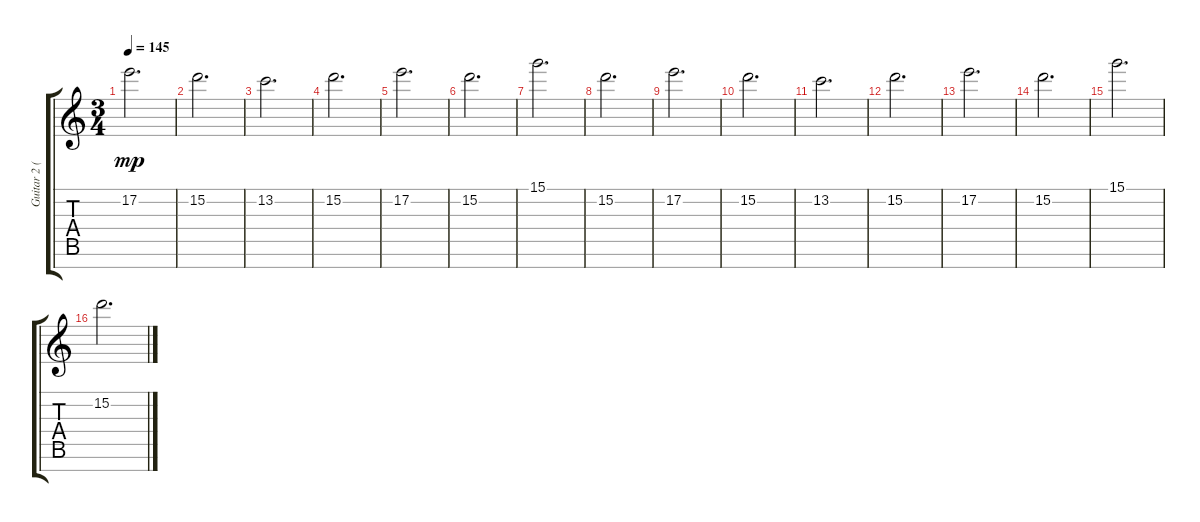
\track ("Guitar 2 (OD)" "Guitar 2 (") {instrument distortionguitar}
\staff {score tabs}
\tuning (E4 B3 G3 D3 A2 E2 B1) {hide}
\ts (3 4)
\tempo 145
\clef g2
\ks c
17.2.2{d dy mp} |
15.2.2{d} |
13.2.2{d} |
15.2.2{d} |
17.2.2{d} |
15.2.2{d} |
15.1.2{d} |
15.2.2{d} |
17.2.2{d} |
15.2.2{d} |
13.2.2{d} |
15.2.2{d} |
17.2.2{d} |
15.2.2{d} |
15.1.2{d} |
15.2.2{d}
